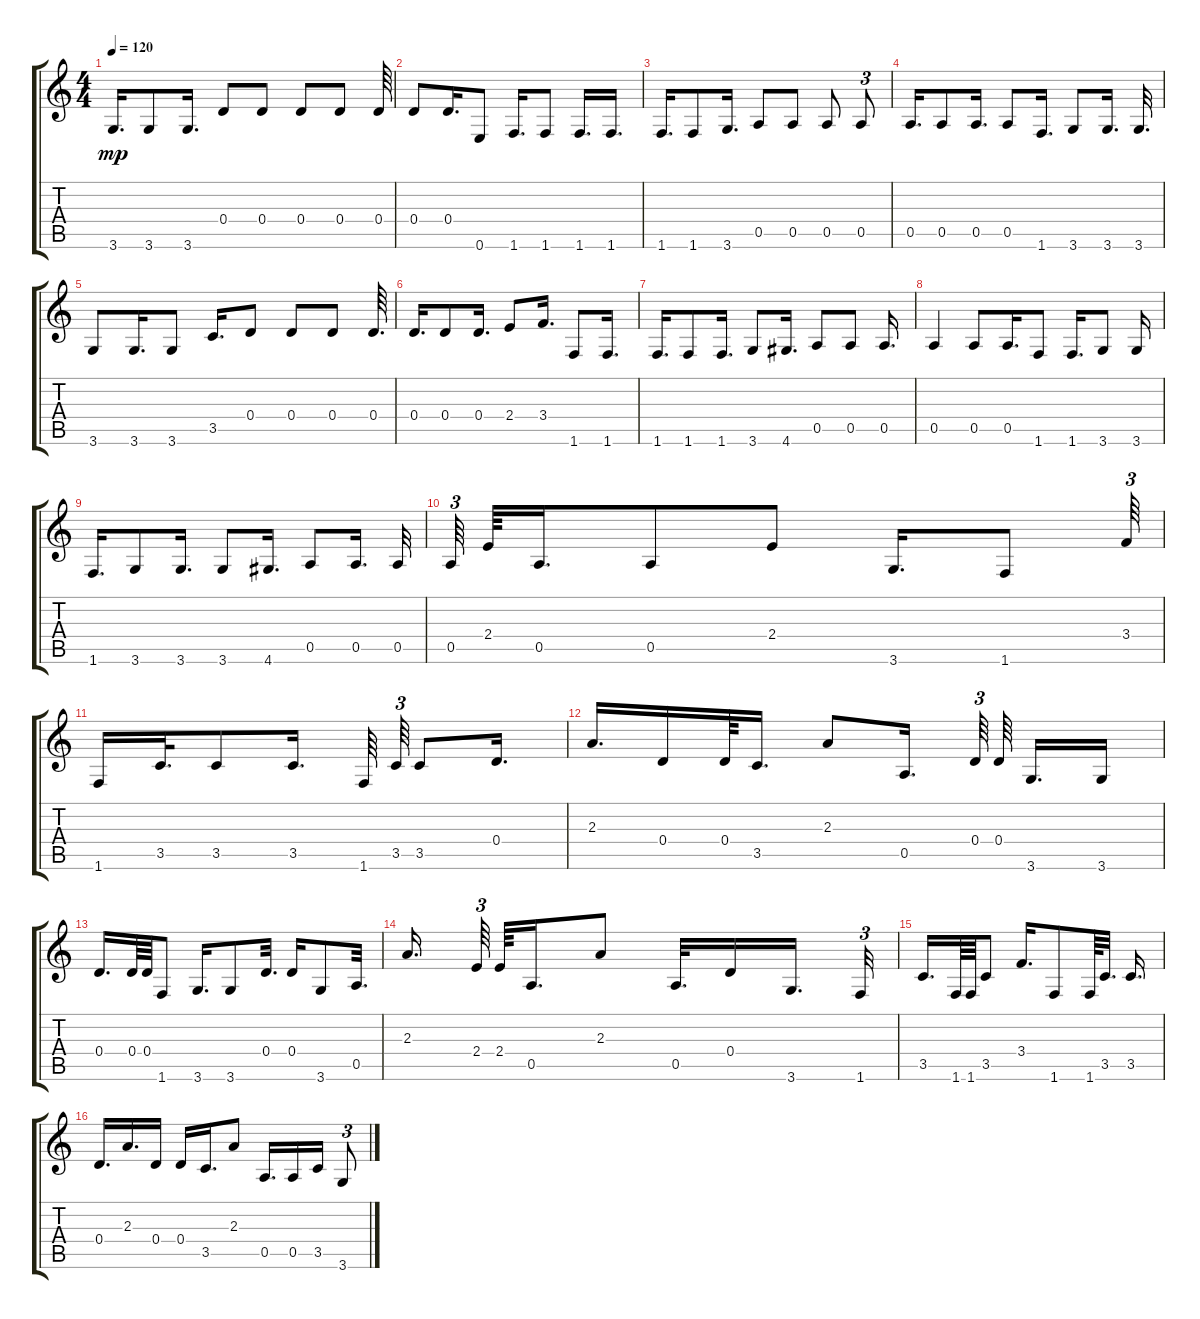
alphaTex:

\track "" {instrument electricbasspick}
\staff {score tabs}
\tuning (E4 B3 G3 D3 A2 E2) {hide}
\ts (4 4)
\tempo 120
\clef g2
\ks c
3.6.16{d dy mp} 3.6.8 3.6.16{d} 0.4.8 0.4.8 0.4.8 0.4.8 0.4.64 |
0.4.8 0.4.16{d} 0.6.8 1.6.16{d} 1.6.8 1.6.16{d} 1.6.16{d} |
1.6.16{d} 1.6.8 3.6.16{d} 0.5.8 0.5.8 0.5.8 0.5.8{tu (3 2)} |
0.5.16{d} 0.5.8 0.5.16{d} 0.5.8 1.6.16{d} 3.6.8 3.6.16{d} 3.6.32{d} |
3.6.8 3.6.16{d} 3.6.8 3.5.16{d} 0.4.8 0.4.8 0.4.8 0.4.64{d} |
0.4.16{d} 0.4.8 0.4.16{d} 2.4.8 3.4.16{d} 1.6.8 1.6.16{d} |
1.6.16{d} 1.6.8 1.6.16{d} 3.6.8 4.6.16{d} 0.5.8 0.5.8 0.5.16{d} |
0.5.4 0.5.8 0.5.16{d} 1.6.8 1.6.16{d} 3.6.8 3.6.16 |
1.6.16{d} 3.6.8 3.6.16{d} 3.6.8 4.6.16{d} 0.5.8 0.5.16{d} 0.5.32 |
0.5.64{tu (3 2)} 2.4.64 0.5.16{d} 0.5.8 2.4.8 3.6.16{d} 1.6.8 3.4.64{tu (3 2)} |
1.6.16 3.5.32{d} 3.5.8 3.5.16{d} 1.6.64 3.5.64{tu (3 2)} 3.5.8 0.4.16{d} |
2.3.16{d} 0.4.16 0.4.64 3.5.16{d} 2.3.8 0.5.16{d} 0.4.64{tu (3 2)} 0.4.64 3.6.16{d} 3.6.16 |
0.4.16{d} 0.4.64 0.4.64 1.6.8 3.6.16{d} 3.6.8 0.4.32{d} 0.4.16 3.6.8 0.5.32{d} |
2.3.16{d} 2.4.64{tu (3 2)} 2.4.64 0.5.16{d} 2.3.8 0.5.32{d} 0.4.16 3.6.16{d} 1.6.32{tu (3 2)} |
3.5.16{d} 1.6.64 1.6.64 3.5.8 3.4.16{d} 1.6.8 1.6.64 3.5.32{d} 3.5.16{d} |
0.4.16{d} 2.3.16{d} 0.4.16 0.4.16 3.5.16{d} 2.3.8 0.5.16{d} 0.5.16 3.5.16 3.6.8{tu (3 2)}
